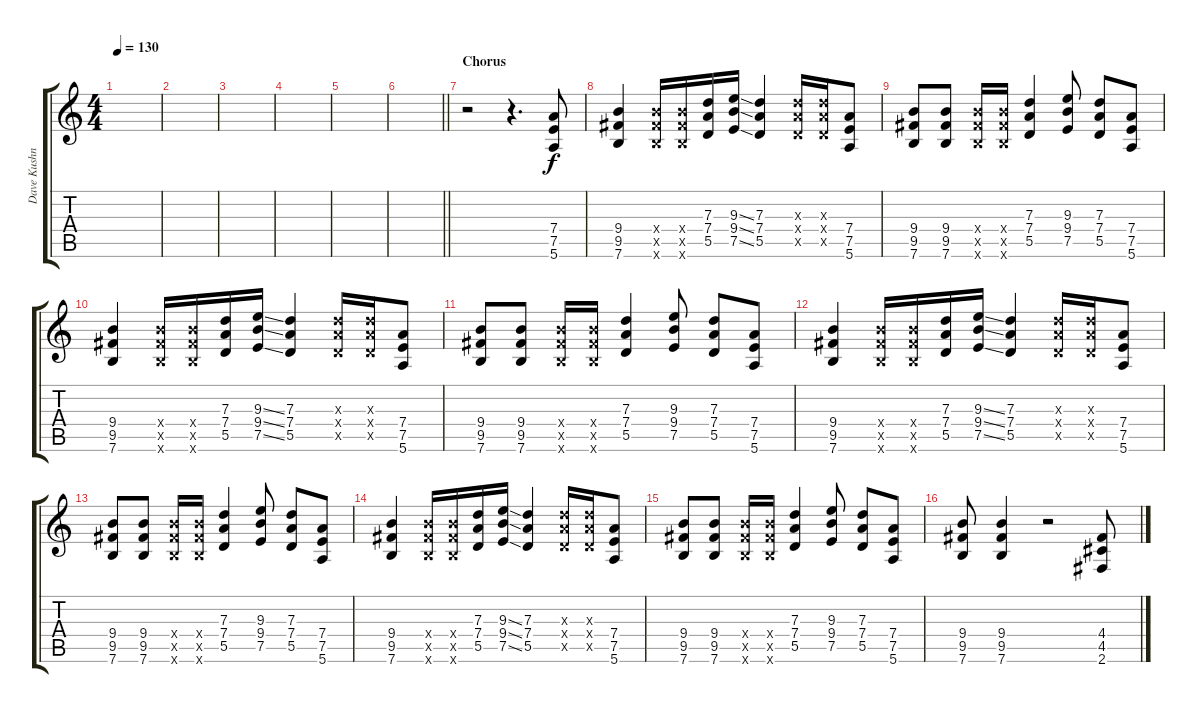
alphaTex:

\track ("Dave Kushner" "Dave Kushn") {instrument distortionguitar}
\staff {score tabs}
\tuning (E4 B3 G3 D3 A2 E2) {hide}
\ts (4 4)
\tempo 130
\clef g2
\ks c
|
|
|
|
|
\barLineRight lightlight
|
\section ("" "Chorus")
r.2 r.4{d} (7.4 7.5 5.6).8 |
(9.4 9.5 7.6).4 (9.4{x} 9.5{x} 7.6{x}).16 (9.4{x} 9.5{x} 7.6{x}).16 (7.3 7.4 5.5).16 (9.3{ss} 9.4{ss} 7.5{ss}).16 (7.3 7.4 5.5).4 (7.3{x} 7.4{x} 5.5{x}).16 (7.3{x} 7.4{x} 5.5{x}).16 (7.4 7.5 5.6).8 |
(9.4 9.5 7.6).8 (9.4 9.5 7.6).8 (9.4{x} 9.5{x} 7.6{x}).16 (9.4{x} 9.5{x} 7.6{x}).16 (7.3 7.4 5.5).4 (9.3 9.4 7.5).8 (7.3 7.4 5.5).8 (7.4 7.5 5.6).8 |
(9.4 9.5 7.6).4 (9.4{x} 9.5{x} 7.6{x}).16 (9.4{x} 9.5{x} 7.6{x}).16 (7.3 7.4 5.5).16 (9.3{ss} 9.4{ss} 7.5{ss}).16 (7.3 7.4 5.5).4 (7.3{x} 7.4{x} 5.5{x}).16 (7.3{x} 7.4{x} 5.5{x}).16 (7.4 7.5 5.6).8 |
(9.4 9.5 7.6).8 (9.4 9.5 7.6).8 (9.4{x} 9.5{x} 7.6{x}).16 (9.4{x} 9.5{x} 7.6{x}).16 (7.3 7.4 5.5).4 (9.3 9.4 7.5).8 (7.3 7.4 5.5).8 (7.4 7.5 5.6).8 |
(9.4 9.5 7.6).4 (9.4{x} 9.5{x} 7.6{x}).16 (9.4{x} 9.5{x} 7.6{x}).16 (7.3 7.4 5.5).16 (9.3{ss} 9.4{ss} 7.5{ss}).16 (7.3 7.4 5.5).4 (7.3{x} 7.4{x} 5.5{x}).16 (7.3{x} 7.4{x} 5.5{x}).16 (7.4 7.5 5.6).8 |
(9.4 9.5 7.6).8 (9.4 9.5 7.6).8 (9.4{x} 9.5{x} 7.6{x}).16 (9.4{x} 9.5{x} 7.6{x}).16 (7.3 7.4 5.5).4 (9.3 9.4 7.5).8 (7.3 7.4 5.5).8 (7.4 7.5 5.6).8 |
(9.4 9.5 7.6).4 (9.4{x} 9.5{x} 7.6{x}).16 (9.4{x} 9.5{x} 7.6{x}).16 (7.3 7.4 5.5).16 (9.3{ss} 9.4{ss} 7.5{ss}).16 (7.3 7.4 5.5).4 (7.3{x} 7.4{x} 5.5{x}).16 (7.3{x} 7.4{x} 5.5{x}).16 (7.4 7.5 5.6).8 |
(9.4 9.5 7.6).8 (9.4 9.5 7.6).8 (9.4{x} 9.5{x} 7.6{x}).16 (9.4{x} 9.5{x} 7.6{x}).16 (7.3 7.4 5.5).4 (9.3 9.4 7.5).8 (7.3 7.4 5.5).8 (7.4 7.5 5.6).8 |
(9.4 9.5 7.6).8 (9.4 9.5 7.6).4 r.2 (4.4 4.5 2.6).8
